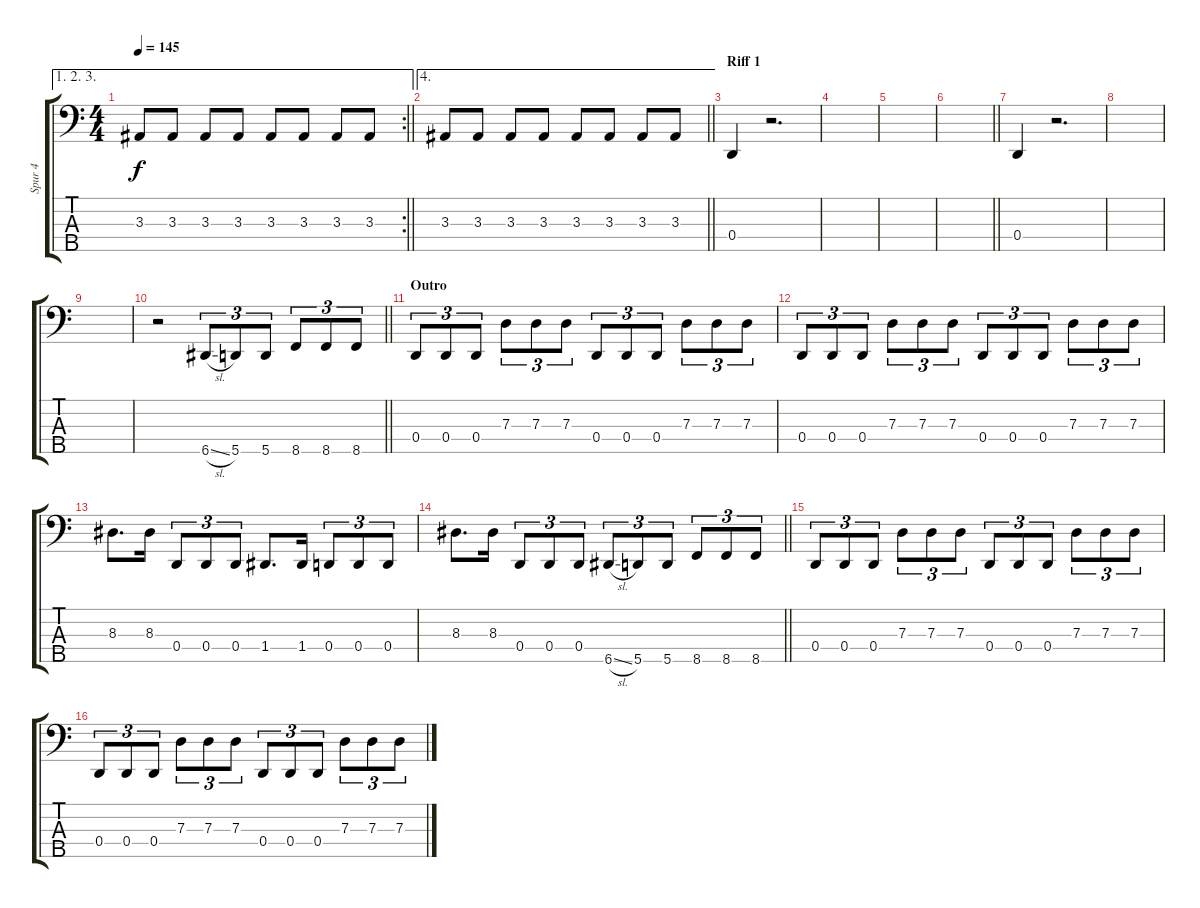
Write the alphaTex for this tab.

\track ("Spur 4" "Spur 4") {instrument electricbasspick}
\staff {score tabs}
\tuning (F2 C2 G1 D1 A0) {hide}
\ae (1 2 3)
\rc 2
\ts (4 4)
\tempo 145
\clef f4
\barLineRight lightlight
\ks c
3.3.8{dy f} 3.3.8 3.3.8 3.3.8 3.3.8 3.3.8 3.3.8 3.3.8 |
\ae 4
\barLineRight lightlight
3.3.8 3.3.8 3.3.8 3.3.8 3.3.8 3.3.8 3.3.8 3.3.8 |
\section ("" "Riff 1")
0.4.4 r.2{d} |
|
|
\barLineRight lightlight
|
0.4.4 r.2{d} |
|
|
\barLineRight lightlight
r.2 6.5{sl}.8{tu (3 2)} 5.5.8{tu (3 2)} 5.5.8{tu (3 2)} 8.5.8{tu (3 2)} 8.5.8{tu (3 2)} 8.5.8{tu (3 2)} |
\section ("" "Outro")
0.4.8{tu (3 2)} 0.4.8{tu (3 2)} 0.4.8{tu (3 2)} 7.3.8{tu (3 2)} 7.3.8{tu (3 2)} 7.3.8{tu (3 2)} 0.4.8{tu (3 2)} 0.4.8{tu (3 2)} 0.4.8{tu (3 2)} 7.3.8{tu (3 2)} 7.3.8{tu (3 2)} 7.3.8{tu (3 2)} |
0.4.8{tu (3 2)} 0.4.8{tu (3 2)} 0.4.8{tu (3 2)} 7.3.8{tu (3 2)} 7.3.8{tu (3 2)} 7.3.8{tu (3 2)} 0.4.8{tu (3 2)} 0.4.8{tu (3 2)} 0.4.8{tu (3 2)} 7.3.8{tu (3 2)} 7.3.8{tu (3 2)} 7.3.8{tu (3 2)} |
8.3.8{d} 8.3.16 0.4.8{tu (3 2)} 0.4.8{tu (3 2)} 0.4.8{tu (3 2)} 1.4.8{d} 1.4.16 0.4.8{tu (3 2)} 0.4.8{tu (3 2)} 0.4.8{tu (3 2)} |
\barLineRight lightlight
8.3.8{d} 8.3.16 0.4.8{tu (3 2)} 0.4.8{tu (3 2)} 0.4.8{tu (3 2)} 6.5{sl}.8{tu (3 2)} 5.5.8{tu (3 2)} 5.5.8{tu (3 2)} 8.5.8{tu (3 2)} 8.5.8{tu (3 2)} 8.5.8{tu (3 2)} |
0.4.8{tu (3 2)} 0.4.8{tu (3 2)} 0.4.8{tu (3 2)} 7.3.8{tu (3 2)} 7.3.8{tu (3 2)} 7.3.8{tu (3 2)} 0.4.8{tu (3 2)} 0.4.8{tu (3 2)} 0.4.8{tu (3 2)} 7.3.8{tu (3 2)} 7.3.8{tu (3 2)} 7.3.8{tu (3 2)} |
0.4.8{tu (3 2)} 0.4.8{tu (3 2)} 0.4.8{tu (3 2)} 7.3.8{tu (3 2)} 7.3.8{tu (3 2)} 7.3.8{tu (3 2)} 0.4.8{tu (3 2)} 0.4.8{tu (3 2)} 0.4.8{tu (3 2)} 7.3.8{tu (3 2)} 7.3.8{tu (3 2)} 7.3.8{tu (3 2)}
